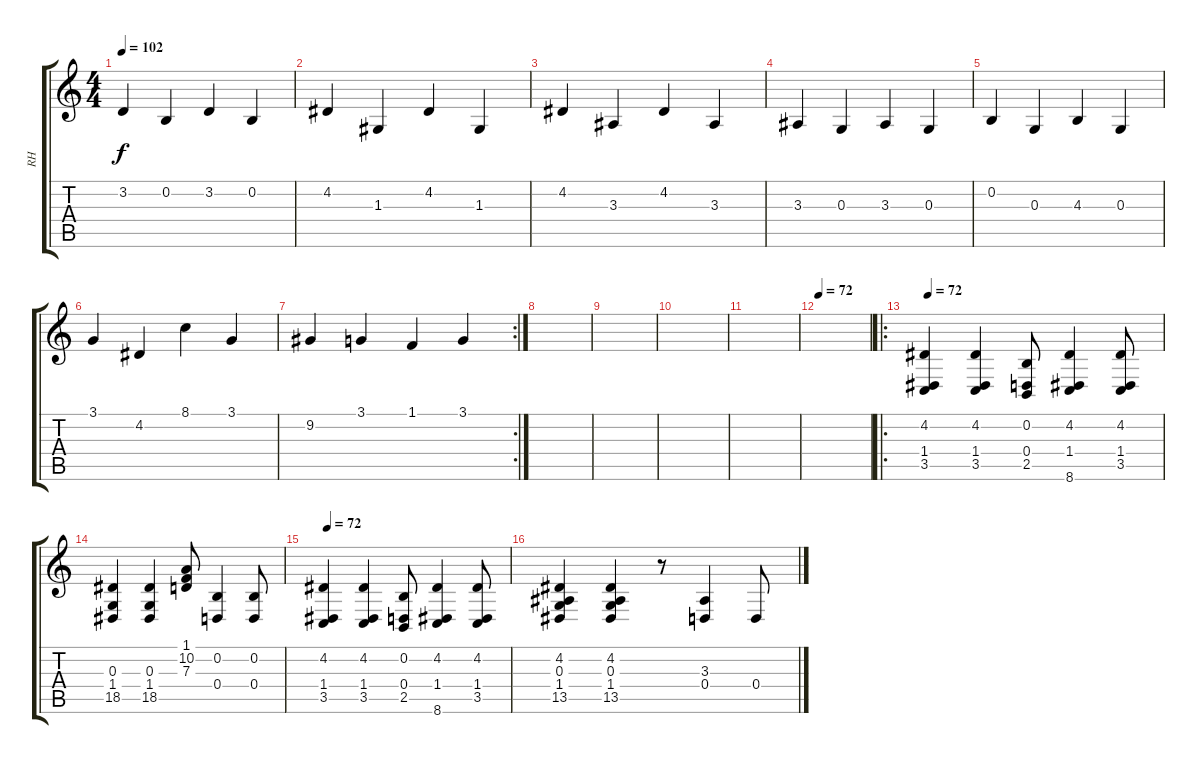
\track ("RH" "RH") {instrument electricgrandpiano}
\staff {score tabs}
\tuning (E4 B3 G3 D3 A2 E2) {hide}
\ts (4 4)
\tempo 102
\clef g2
\ks c
3.2.4{dy f} 0.2.4 3.2.4 0.2.4 |
4.2.4 1.3.4 4.2.4 1.3.4 |
4.2.4 3.3.4 4.2.4 3.3.4 |
3.3.4 0.3.4 3.3.4 0.3.4 |
0.2.4 0.3.4 4.3.4 0.3.4 |
3.1.4 4.2.4 8.1.4 3.1.4 |
\rc 2
9.2.4 3.1.4 1.1.4 3.1.4 |
|
|
|
|
\tempo 72
|
\ro
\tempo 72
(4.2 1.4 3.5).4{instrument brightacousticpiano} (4.2 1.4 3.5).4 (0.2 0.4 2.5).8 (4.2 1.4 8.6).4 (4.2 1.4 3.5).8 |
(0.3 1.4 18.5).4 (0.3 1.4 18.5).4 (1.1 10.2 7.3).8 (0.2 0.4).4 (0.2 0.4).8 |
\tempo 72
(4.2 1.4 3.5).4{instrument brightacousticpiano} (4.2 1.4 3.5).4 (0.2 0.4 2.5).8 (4.2 1.4 8.6).4 (4.2 1.4 3.5).8 |
(4.2 0.3 1.4 13.5).4 (4.2 0.3 1.4 13.5).4 r.8 (3.3 0.4).4 0.4.8
